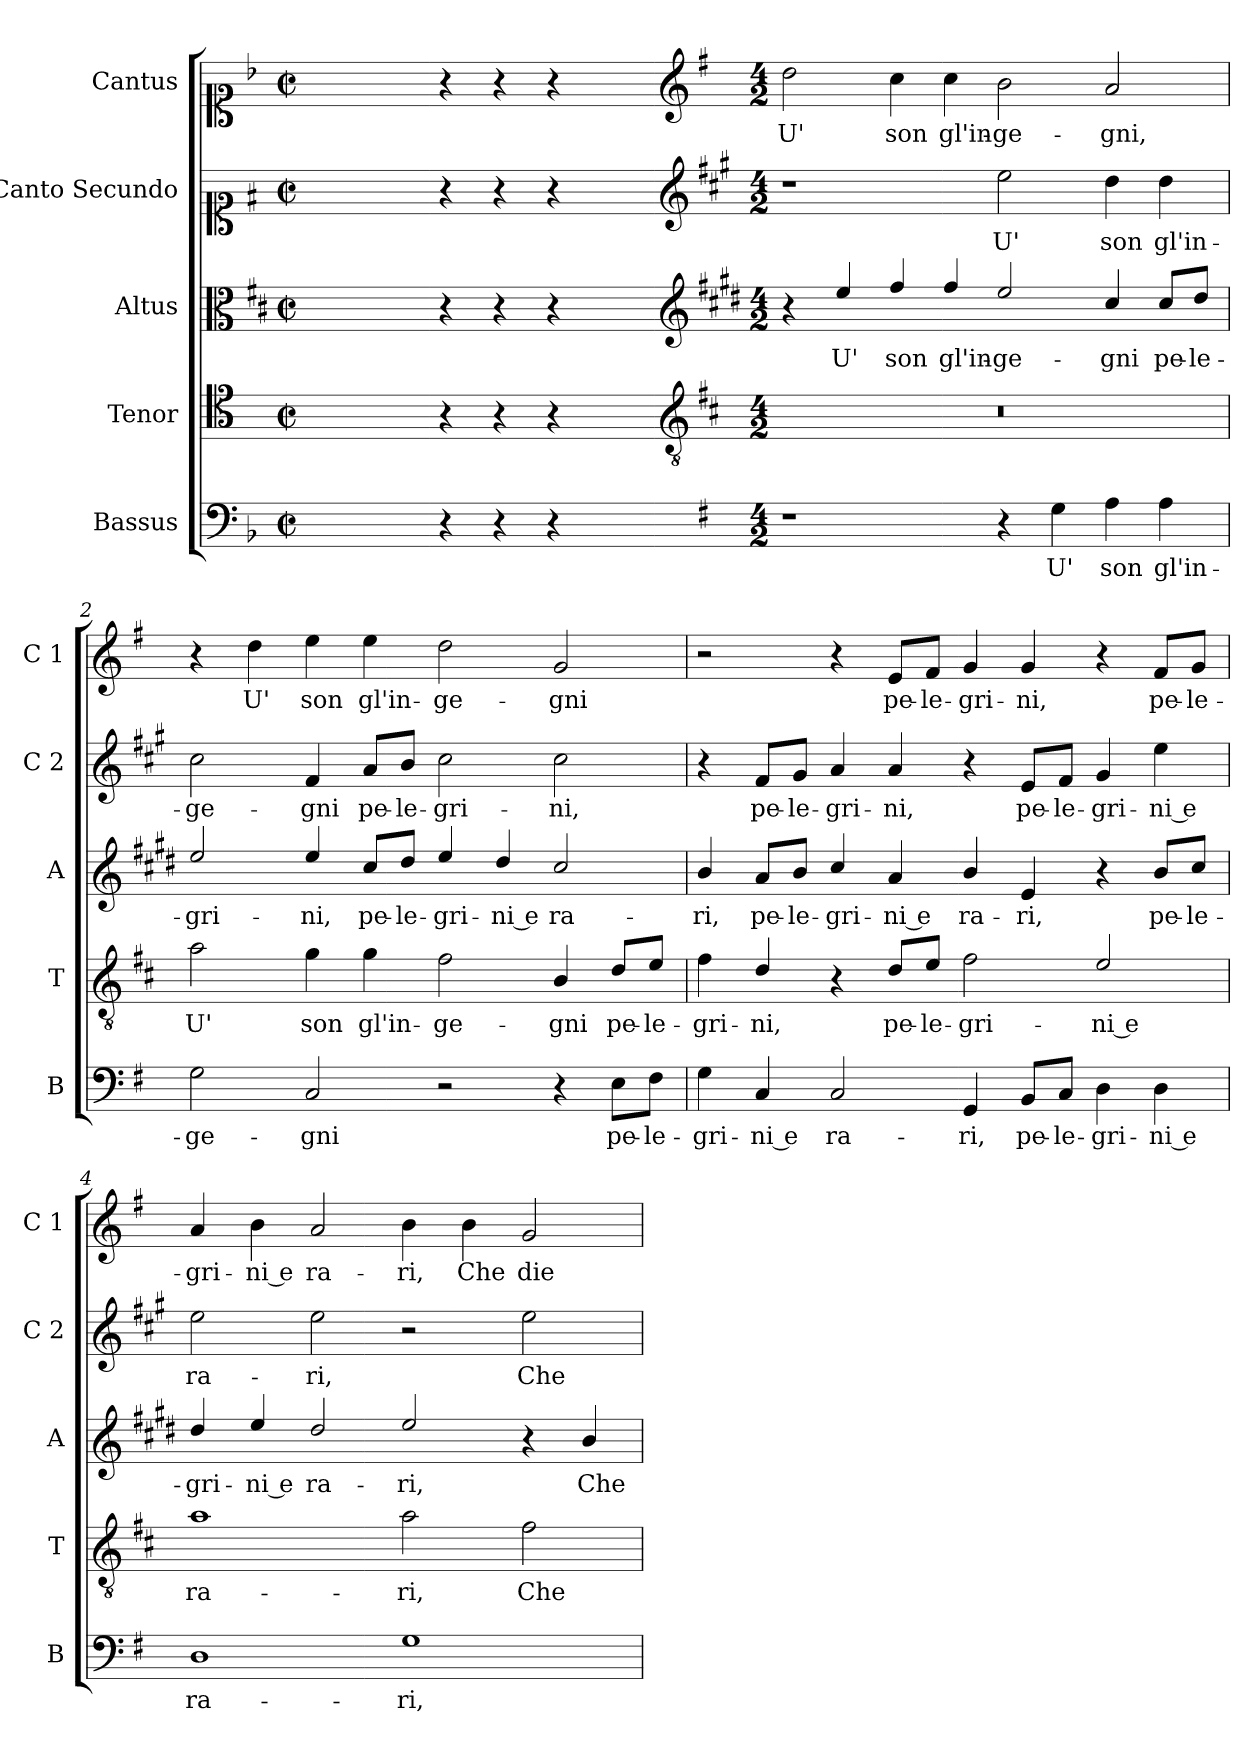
**kern	**text	**kern	**text	**kern	**text	**kern	**text	**kern	**text
*part5	*part5	*part4	*part4	*part3	*part3	*part2	*part2	*part1	*part1
*staff5	*staff5	*staff4	*staff4	*staff3	*staff3	*staff2	*staff2	*staff1	*staff1
*I"Bassus	*	*I"Tenor	*	*I"Altus	*	*I"Canto Secundo	*	*I"Cantus	*
*I'B	*	*I'T	*	*I'A	*	*I'C 2	*	*I'C 1	*
*clefF4	*	*clefC4	*	*clefC3	*	*clefC1	*	*clefC1	*
*	*	*ITrd4c7	*	*ITrd5c9	*	*ITrd1c2	*	*	*
*k[b-]	*	*k[b-]	*	*k[b-]	*	*k[b-]	*	*k[b-]	*
*F:	*	*F:	*	*F:	*	*F:	*	*F:	*
*M2/2	*	*M2/2	*	*M2/2	*	*M2/2	*	*M2/2	*
*met(c|)	*	*met(c|)	*	*met(c|)	*	*met(c|)	*	*met(c|)	*
=	=	=	=	=	=	=	=	=	=
1ryy	.	1ryy	.	1ryy	.	1ryy	.	1ryy	.
=1X-	=1X-	=1X-	=1X-	=1X-	=1X-	=1X-	=1X-	=1X-	=1X-
4r	.	4r	.	4r	.	4r	.	4r	.
4r	.	4r	.	4r	.	4r	.	4r	.
4r	.	4r	.	4r	.	4r	.	4r	.
4ryy	.	4ryy	.	4ryy	.	4ryy	.	4ryy	.
=1-	=1-	=1-	=1-	=1-	=1-	=1-	=1-	=1-	=1-
*	*	*clefGv2	*	*clefG2	*	*clefG2	*	*clefG2	*
*k[f#]	*	*k[f#]	*	*k[f#]	*	*k[f#]	*	*k[f#]	*
*G:	*	*G:	*	*G:	*	*G:	*	*G:	*
*M4/2	*	*M4/2	*	*M4/2	*	*M4/2	*	*M4/2	*
!	!	!	!	!	!	!	!	!	!LO:LY:b
1r	.	0r	.	4r	.	1r	.	2dd\	U'
!	!	!	!	!	!LO:LY:b	!	!	!	!
.	.	.	.	4g/	U'	.	.	.	.
!	!	!	!	!	!LO:LY:b	!	!	!	!LO:LY:b
.	.	.	.	4a/	son	.	.	4cc\	son
!	!	!	!	!	!LO:LY:b	!	!	!	!LO:LY:b
.	.	.	.	4a/	gl'in-	.	.	4cc\	gl'in-
!	!	!	!	!	!LO:LY:b	!	!LO:LY:b	!	!LO:LY:b
4r	.	.	.	2g/	-ge-	2dd\	U'	2b\	-ge-
!	!LO:LY:b	!	!	!	!	!	!	!	!
4G\	U'	.	.	.	.	.	.	.	.
!	!LO:LY:b	!	!	!	!LO:LY:b	!	!LO:LY:b	!	!LO:LY:b
4A\	son	.	.	4e/	-gni	4cc\	son	2a/	-gni,
!	!LO:LY:b	!	!	!	!LO:LY:b	!	!LO:LY:b	!	!
4A\	gl'in-	.	.	8e/L	pe-	4cc\	gl'in-	.	.
!	!	!	!	!	!LO:LY:b	!	!	!	!
.	.	.	.	8f#/J	-le-	.	.	.	.
=2	=2	=2	=2	=2	=2	=2	=2	=2	=2
!	!LO:LY:b	!	!LO:LY:b	!	!LO:LY:b	!	!LO:LY:b	!	!
2G\	-ge-	2d\	U'	2g/	-gri-	2b\	-ge-	4r	.
!	!	!	!	!	!	!	!	!	!LO:LY:b
.	.	.	.	.	.	.	.	4dd\	U'
!	!LO:LY:b	!	!LO:LY:b	!	!LO:LY:b	!	!LO:LY:b	!	!LO:LY:b
2C/	-gni	4c\	son	4g/	-ni,	4e/	-gni	4ee\	son
!	!	!	!LO:LY:b	!	!LO:LY:b	!	!LO:LY:b	!	!LO:LY:b
.	.	4c\	gl'in-	8e/L	pe-	8g/L	pe-	4ee\	gl'in-
!	!	!	!	!	!LO:LY:b	!	!LO:LY:b	!	!
.	.	.	.	8f#/J	-le-	8a/J	-le-	.	.
!	!	!	!LO:LY:b	!	!LO:LY:b	!	!LO:LY:b	!	!LO:LY:b
2r	.	2B\	-ge-	4g/	-gri-	2b\	-gri-	2dd\	-ge-
!	!	!	!	!	!LO:LY:b	!	!	!	!
.	.	.	.	4f#/	-ni e	.	.	.	.
!	!	!	!LO:LY:b	!	!LO:LY:b	!	!LO:LY:b	!	!LO:LY:b
4r	.	4E/	-gni	2e/	ra-	2b\	-ni,	2g/	-gni
!	!LO:LY:b	!	!LO:LY:b	!	!	!	!	!	!
8E\L	pe-	8G/L	pe-	.	.	.	.	.	.
!	!LO:LY:b	!	!LO:LY:b	!	!	!	!	!	!
8F#\J	-le-	8A/J	-le-	.	.	.	.	.	.
!!LO:LB:g=z
=3	=3	=3	=3	=3	=3	=3	=3	=3	=3
!	!LO:LY:b	!	!LO:LY:b	!	!LO:LY:b	!	!	!	!
4G\	-gri-	4B\	-gri-	4d/	-ri,	4r	.	2r	.
!	!LO:LY:b	!	!LO:LY:b	!	!LO:LY:b	!	!LO:LY:b	!	!
4C/	-ni e	4G/	-ni,	8c/L	pe-	8e/L	pe-	.	.
!	!	!	!	!	!LO:LY:b	!	!LO:LY:b	!	!
.	.	.	.	8d/J	-le-	8f#/J	-le-	.	.
!	!LO:LY:b	!	!	!	!LO:LY:b	!	!LO:LY:b	!	!
2C/	ra-	4r	.	4e/	-gri-	4g/	-gri-	4r	.
!	!	!	!LO:LY:b	!	!LO:LY:b	!	!LO:LY:b	!	!LO:LY:b
.	.	8G/L	pe-	4c/	-ni e	4g/	-ni,	8e/L	pe-
!	!	!	!LO:LY:b	!	!	!	!	!	!LO:LY:b
.	.	8A/J	-le-	.	.	.	.	8f#/J	-le-
!	!LO:LY:b	!	!LO:LY:b	!	!LO:LY:b	!	!	!	!LO:LY:b
4GG/	-ri,	2B\	-gri-	4d/	ra-	4r	.	4g/	-gri-
!	!LO:LY:b	!	!	!	!LO:LY:b	!	!LO:LY:b	!	!LO:LY:b
8BB/L	pe-	.	.	4G/	-ri,	8d/L	pe-	4g/	-ni,
!	!LO:LY:b	!	!	!	!	!	!LO:LY:b	!	!
8C/J	-le-	.	.	.	.	8e/J	-le-	.	.
!	!LO:LY:b	!	!LO:LY:b	!	!	!	!LO:LY:b	!	!
4D\	-gri-	2A/	-ni e	4r	.	4f#/	-gri-	4r	.
!	!LO:LY:b	!	!	!	!LO:LY:b	!	!LO:LY:b	!	!LO:LY:b
4D\	-ni e	.	.	8d/L	pe-	4dd\	-ni e	8f#/L	pe-
!	!	!	!	!	!LO:LY:b	!	!	!	!LO:LY:b
.	.	.	.	8e/J	-le-	.	.	8g/J	-le-
=4	=4	=4	=4	=4	=4	=4	=4	=4	=4
!	!LO:LY:b	!	!LO:LY:b	!	!LO:LY:b	!	!LO:LY:b	!	!LO:LY:b
1D	ra-	1d	ra-	4f#/	-gri-	2dd\	ra-	4a/	-gri-
!	!	!	!	!	!LO:LY:b	!	!	!	!LO:LY:b
.	.	.	.	4g/	-ni e	.	.	4b\	-ni e
!	!	!	!	!	!LO:LY:b	!	!LO:LY:b	!	!LO:LY:b
.	.	.	.	2f#/	ra-	2dd\	-ri,	2a/	ra-
!	!LO:LY:b	!	!LO:LY:b	!	!LO:LY:b	!	!	!	!LO:LY:b
1G	-ri,	2d\	-ri,	2g/	-ri,	2r	.	4b\	-ri,
!	!	!	!	!	!	!	!	!	!LO:LY:b
.	.	.	.	.	.	.	.	4b\	Che
!	!	!	!LO:LY:b	!	!	!	!LO:LY:b	!	!LO:LY:b
.	.	2B\	Che	4r	.	2dd\	Che	2g/	die-
!	!	!	!	!	!LO:LY:b	!	!	!	!
.	.	.	.	4d/	Che	.	.	.	.
=	=	=	=	=	=	=	=	=	=
*-	*-	*-	*-	*-	*-	*-	*-	*-	*-
